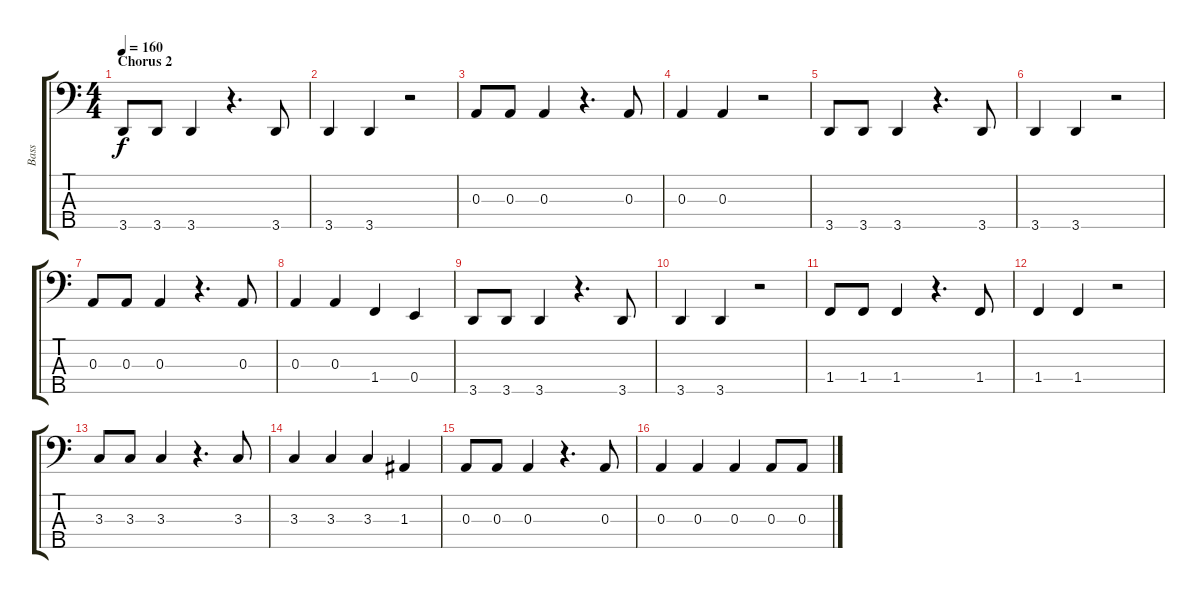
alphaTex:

\track ("Bass" "Bass") {instrument electricbassfinger}
\staff {score tabs}
\tuning (G2 D2 A1 E1 B0) {hide}
\ts (4 4)
\section ("" "Chorus 2")
\tempo 160
\clef f4
\ks c
3.5.8{dy f} 3.5.8 3.5.4 r.4{d} 3.5.8 |
3.5.4 3.5.4 r.2 |
0.3.8 0.3.8 0.3.4 r.4{d} 0.3.8 |
0.3.4 0.3.4 r.2 |
3.5.8 3.5.8 3.5.4 r.4{d} 3.5.8 |
3.5.4 3.5.4 r.2 |
0.3.8 0.3.8 0.3.4 r.4{d} 0.3.8 |
0.3.4 0.3.4 1.4.4 0.4.4 |
3.5.8 3.5.8 3.5.4 r.4{d} 3.5.8 |
3.5.4 3.5.4 r.2 |
1.4.8 1.4.8 1.4.4 r.4{d} 1.4.8 |
1.4.4 1.4.4 r.2 |
3.3.8 3.3.8 3.3.4 r.4{d} 3.3.8 |
3.3.4 3.3.4 3.3.4 1.3.4 |
0.3.8 0.3.8 0.3.4 r.4{d} 0.3.8 |
0.3.4 0.3.4 0.3.4 0.3.8 0.3.8
